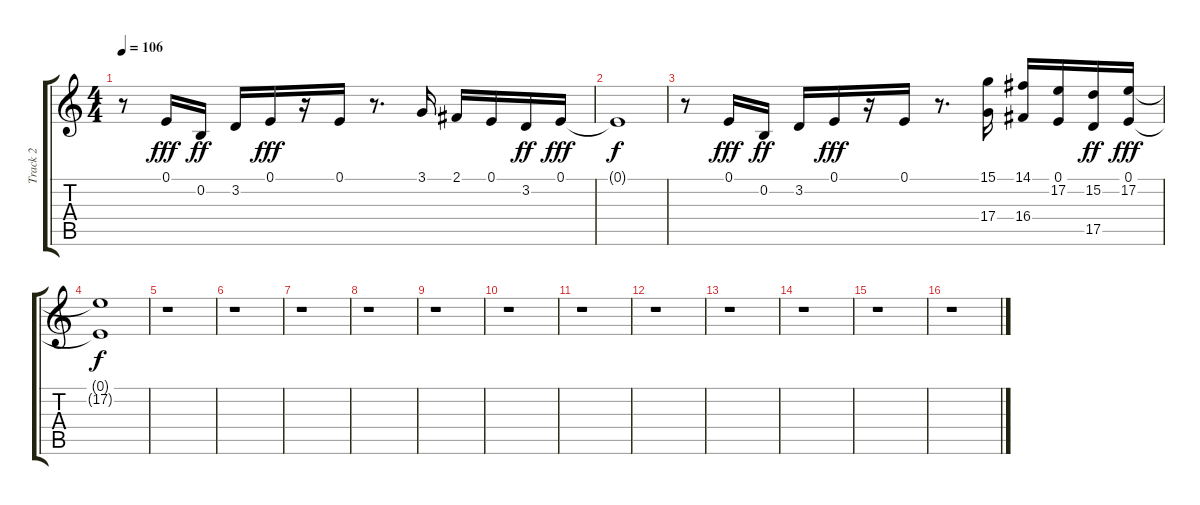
\track ("Track 2" "Track 2") {instrument brasssection}
\staff {score tabs}
\tuning (E4 B3 G3 D3 A2 E2) {hide}
\ts (4 4)
\tempo 106
\clef g2
\ks c
r.8{dy ff} 0.1.16{dy fff} 0.2.16{dy ff} 3.2.16 0.1.16{dy fff} r.16 0.1.16 r.8{d} 3.1.16 2.1.16 0.1.16 3.2.16{dy ff} 0.1.16{dy fff} |
0.1{t}.1{dy f} |
r.8 0.1.16{dy fff} 0.2.16{dy ff} 3.2.16 0.1.16{dy fff} r.16 0.1.16 r.8{d} (15.1 17.4).16 (14.1 16.4).16 (0.1 17.2).16 (15.2 17.5).16{dy ff} (0.1 17.2).16{dy fff} |
(0.1{t} 17.2{t}).1{dy f} |
r.1 |
r.1 |
r.1 |
r.1 |
r.1 |
r.1 |
r.1 |
r.1 |
r.1 |
r.1 |
r.1 |
r.1
